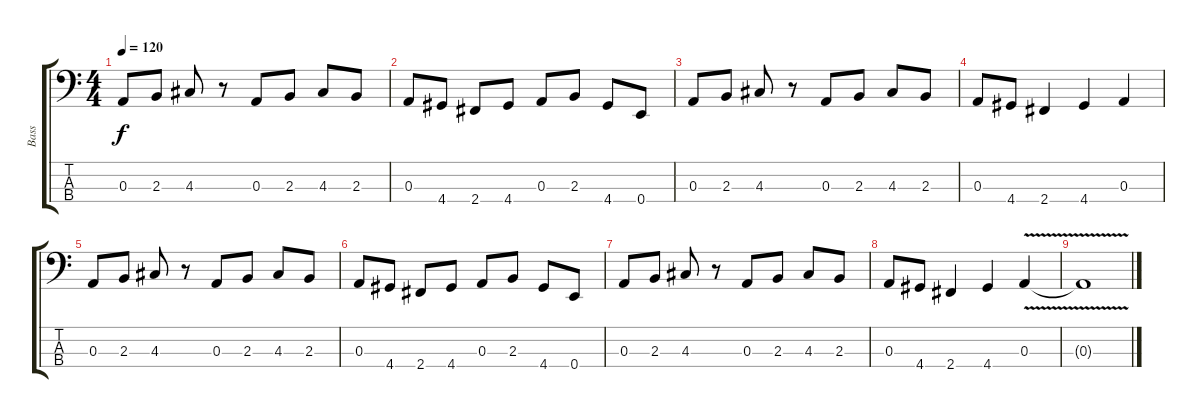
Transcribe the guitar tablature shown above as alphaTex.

\track ("Bass" "Bass") {instrument electricbassfinger}
\staff {score tabs}
\tuning (G2 D2 A1 E1) {hide}
\ts (4 4)
\tempo 120
\clef f4
\ks c
0.3.8{dy f} 2.3.8 4.3.8 r.8 0.3.8 2.3.8 4.3.8 2.3.8 |
0.3.8 4.4.8 2.4.8 4.4.8 0.3.8 2.3.8 4.4.8 0.4.8 |
0.3.8 2.3.8 4.3.8 r.8 0.3.8 2.3.8 4.3.8 2.3.8 |
0.3.8 4.4.8 2.4.4 4.4.4 0.3.4 |
0.3.8 2.3.8 4.3.8 r.8 0.3.8 2.3.8 4.3.8 2.3.8 |
0.3.8 4.4.8 2.4.8 4.4.8 0.3.8 2.3.8 4.4.8 0.4.8 |
0.3.8 2.3.8 4.3.8 r.8 0.3.8 2.3.8 4.3.8 2.3.8 |
0.3.8 4.4.8 2.4.4 4.4.4 0.3{v}.4 |
0.3{t}.1
